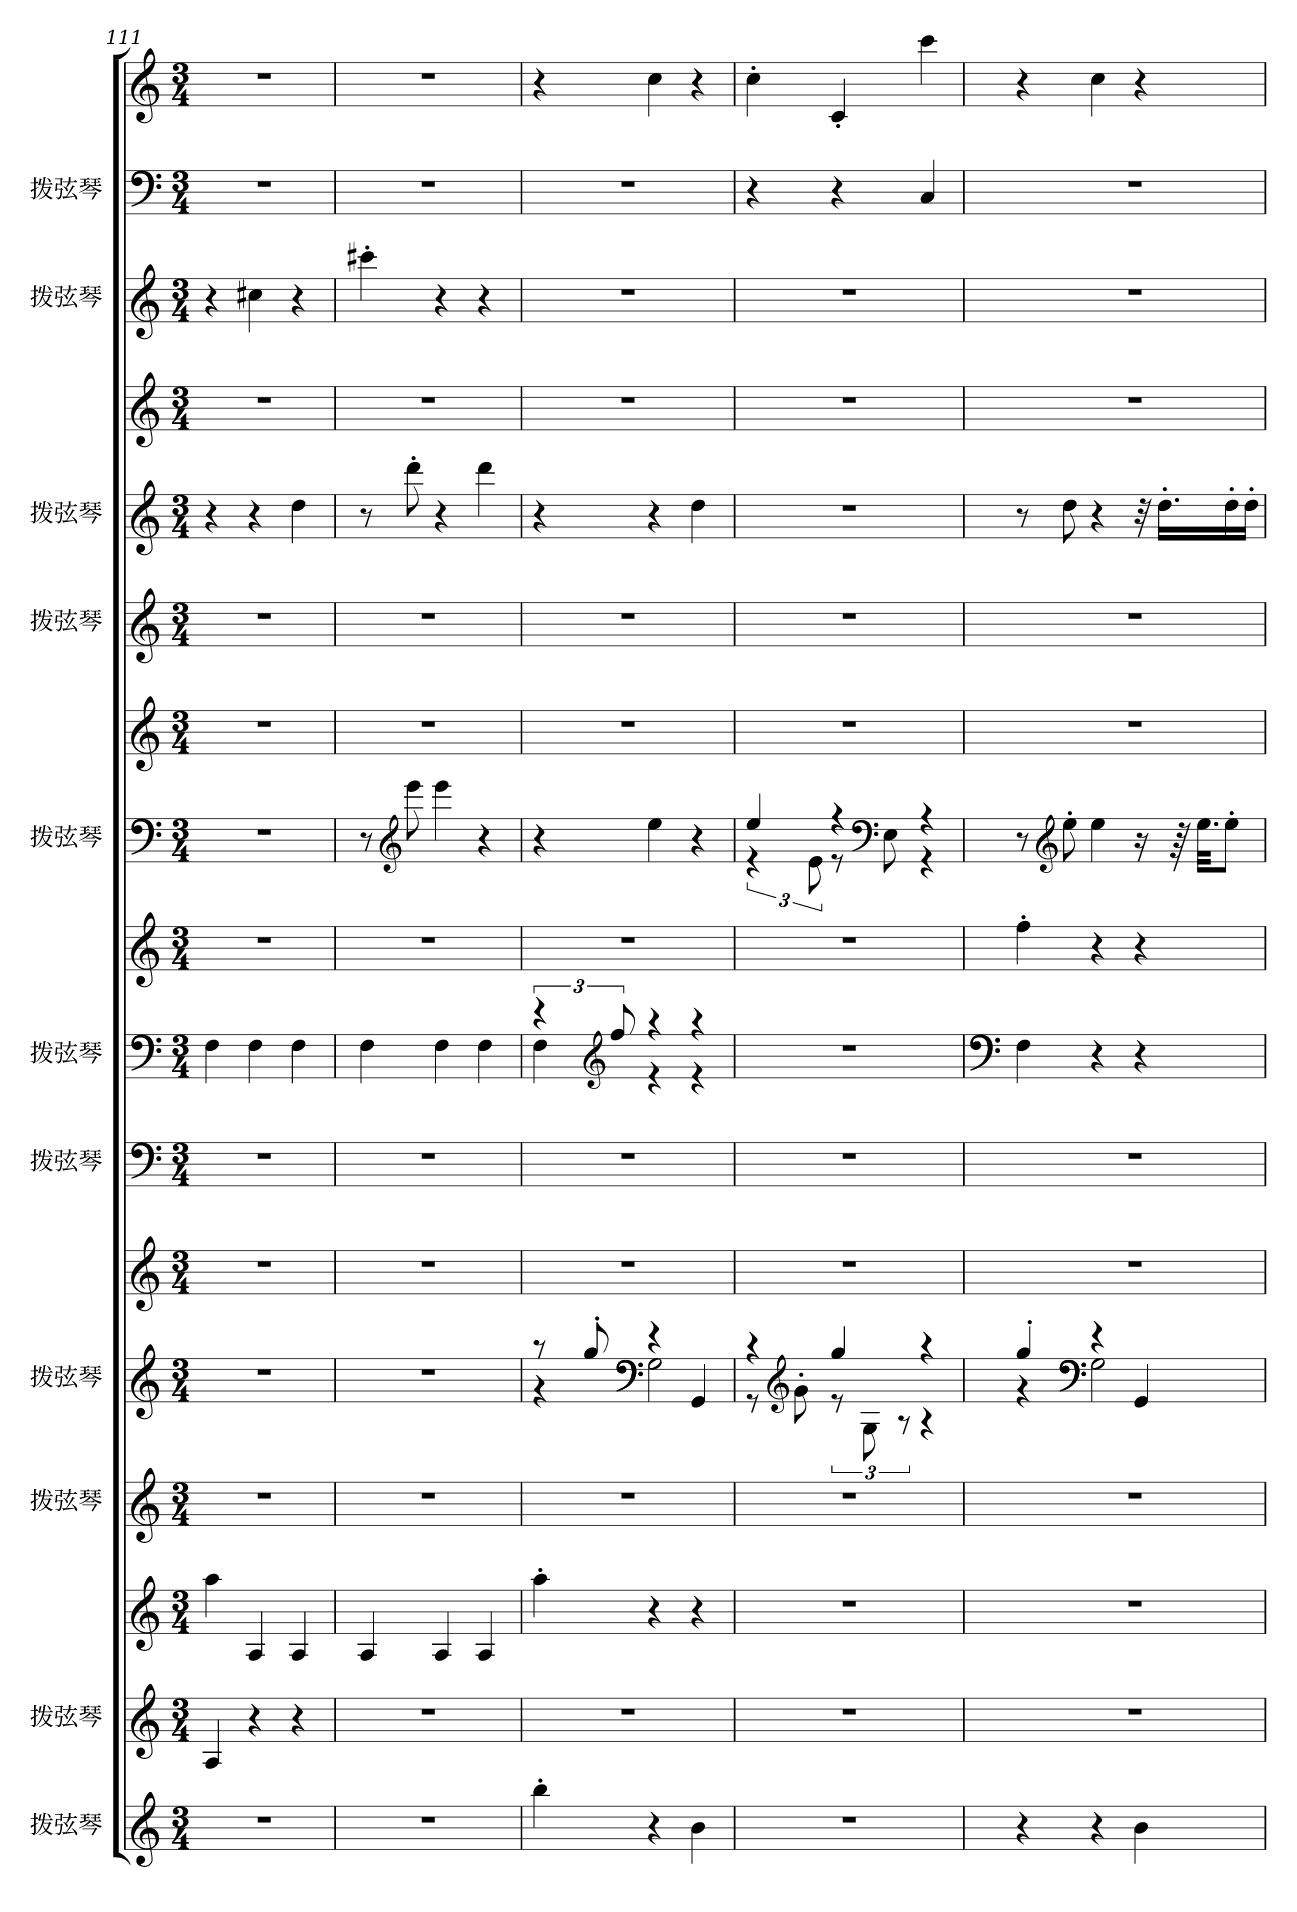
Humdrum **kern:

**kern	**kern	**kern	**kern	**kern	**kern	**kern	**kern	**kern	**kern	**kern	**kern	**kern	**kern	**kern	**kern	**kern
*part11	*part10	*part10	*part9	*part8	*part8	*part7	*part6	*part6	*part5	*part5	*part4	*part3	*part3	*part2	*part1	*part1
*staff17	*staff16	*staff15	*staff14	*staff13	*staff12	*staff11	*staff10	*staff9	*staff8	*staff7	*staff6	*staff5	*staff4	*staff3	*staff2	*staff1
*I"拨弦琴	*I"拨弦琴	*	*I"拨弦琴	*I"拨弦琴	*	*I"拨弦琴	*I"拨弦琴	*	*I"拨弦琴	*	*I"拨弦琴	*I"拨弦琴	*	*I"拨弦琴	*I"拨弦琴	*
*clefG2	*clefG2	*clefG2	*clefG2	*clefG2	*clefG2	*clefF4	*clefF4	*clefG2	*clefF4	*clefG2	*clefG2	*clefG2	*clefG2	*clefG2	*clefF4	*clefG2
*k[]	*k[]	*k[]	*k[]	*k[]	*k[]	*k[]	*k[]	*k[]	*k[]	*k[]	*k[]	*k[]	*k[]	*k[]	*k[]	*k[]
*M3/4	*M3/4	*M3/4	*M3/4	*M3/4	*M3/4	*M3/4	*M3/4	*M3/4	*M3/4	*M3/4	*M3/4	*M3/4	*M3/4	*M3/4	*M3/4	*M3/4
=111	=111	=111	=111	=111	=111	=111	=111	=111	=111	=111	=111	=111	=111	=111	=111	=111
2.r	4A/	4aa\	2.r	2.r	2.r	2.r	4F\	2.r	2.r	2.r	2.r	4r	2.r	4r	2.r	2.r
.	4r	4A/	.	.	.	.	4F\	.	.	.	.	4r	.	4cc#X\	.	.
.	4r	4A/	.	.	.	.	4F\	.	.	.	.	4dd\	.	4r	.	.
=112	=112	=112	=112	=112	=112	=112	=112	=112	=112	=112	=112	=112	=112	=112	=112	=112
2.r	2.r	4A/	2.r	2.r	2.r	2.r	4F\	2.r	8r	2.r	2.r	8r	2.r	4ccc#X'\	2.r	2.r
*	*	*	*	*	*	*	*	*	*clefG2	*	*	*	*	*	*	*
.	.	.	.	.	.	.	.	.	8eee\	.	.	8ddd'\	.	.	.	.
.	.	4A/	.	.	.	.	4F\	.	4eee\	.	.	4r	.	4r	.	.
.	.	4A/	.	.	.	.	4F\	.	4r	.	.	4ddd\	.	4r	.	.
=113	=113	=113	=113	=113	=113	=113	=113	=113	=113	=113	=113	=113	=113	=113	=113	=113
*	*	*	*	*^	*	*	*^	*	*	*	*	*	*	*	*	*
4bb'\	2.r	4aa'\	2.r	8r	4r	2.r	2.r	6r	4F\	2.r	4r	2.r	2.r	4r	2.r	2.r	2.r	4r
.	.	.	.	8gg'/	.	.	.	.	.	.	.	.	.	.	.	.	.	.
*	*	*	*	*	*	*	*	*clefG2	*	*	*	*	*	*	*	*	*	*
.	.	.	.	.	.	.	.	12ff/	.	.	.	.	.	.	.	.	.	.
*	*	*	*	*clefF4	*	*	*	*	*	*	*	*	*	*	*	*	*	*
4r	.	4r	.	4r	2G\	.	.	4r	4r	.	4ee\	.	.	4r	.	.	.	4cc\
4b\	.	4r	.	4GG/	.	.	.	4r	4r	.	4r	.	.	4dd\	.	.	.	4r
*	*	*	*	*	*	*	*	*v	*v	*	*	*	*	*	*	*	*	*
!!LO:PB:g=z
=114	=114	=114	=114	=114	=114	=114	=114	=114	=114	=114	=114	=114	=114	=114	=114	=114	=114
*	*	*	*	*	*	*	*	*	*	*^	*	*	*	*	*	*	*
2.r	2.r	2.r	2.r	4r	8r	2.r	2.r	2.r	2.r	4ee/	6r	2.r	2.r	2.r	2.r	2.r	4r	4cc'\
*	*	*	*	*clefG2	*	*	*	*	*	*	*	*	*	*	*	*	*	*
.	.	.	.	.	8g'\	.	.	.	.	.	.	.	.	.	.	.	.	.
.	.	.	.	.	.	.	.	.	.	.	12e\	.	.	.	.	.	.	.
.	.	.	.	4gg/	12r	.	.	.	.	4r	8r	.	.	.	.	.	4r	4c'/
.	.	.	.	.	12G\	.	.	.	.	.	.	.	.	.	.	.	.	.
*	*	*	*	*	*	*	*	*	*	*clefF4	*	*	*	*	*	*	*	*
.	.	.	.	.	.	.	.	.	.	.	8E\	.	.	.	.	.	.	.
.	.	.	.	.	12r	.	.	.	.	.	.	.	.	.	.	.	.	.
.	.	.	.	4r	4r	.	.	.	.	4r	4r	.	.	.	.	.	4C/	4ccc\
*	*	*	*	*	*	*	*	*	*	*v	*v	*	*	*	*	*	*	*
=115	=115	=115	=115	=115	=115	=115	=115	=115	=115	=115	=115	=115	=115	=115	=115	=115	=115
*	*	*	*	*	*	*	*	*clefF4	*	*	*	*	*	*	*	*	*
4r	2.r	2.r	2.r	4gg'/	4r	2.r	2.r	4F\	4ff'\	8r	2.r	2.r	8r	2.r	2.r	2.r	4r
*	*	*	*	*	*	*	*	*	*	*clefG2	*	*	*	*	*	*	*
.	.	.	.	.	.	.	.	.	.	8ee'\	.	.	8dd\	.	.	.	.
*	*	*	*	*clefF4	*	*	*	*	*	*	*	*	*	*	*	*	*
4r	.	.	.	4r	2G\	.	.	4r	4r	4ee\	.	.	4r	.	.	.	4cc\
4b\	.	.	.	4GG/	.	.	.	4r	4r	16r	.	.	32r	.	.	.	4r
.	.	.	.	.	.	.	.	.	.	.	.	.	16.dd'\LL	.	.	.	.
.	.	.	.	.	.	.	.	.	.	64r	.	.	.	.	.	.	.
.	.	.	.	.	.	.	.	.	.	32.ee\KKL	.	.	.	.	.	.	.
.	.	.	.	.	.	.	.	.	.	8ee'\J	.	.	16dd'\	.	.	.	.
.	.	.	.	.	.	.	.	.	.	.	.	.	16dd'\JJ	.	.	.	.
*	*	*	*	*v	*v	*	*	*	*	*	*	*	*	*	*	*	*
=	=	=	=	=	=	=	=	=	=	=	=	=	=	=	=	=
*-	*-	*-	*-	*-	*-	*-	*-	*-	*-	*-	*-	*-	*-	*-	*-	*-
